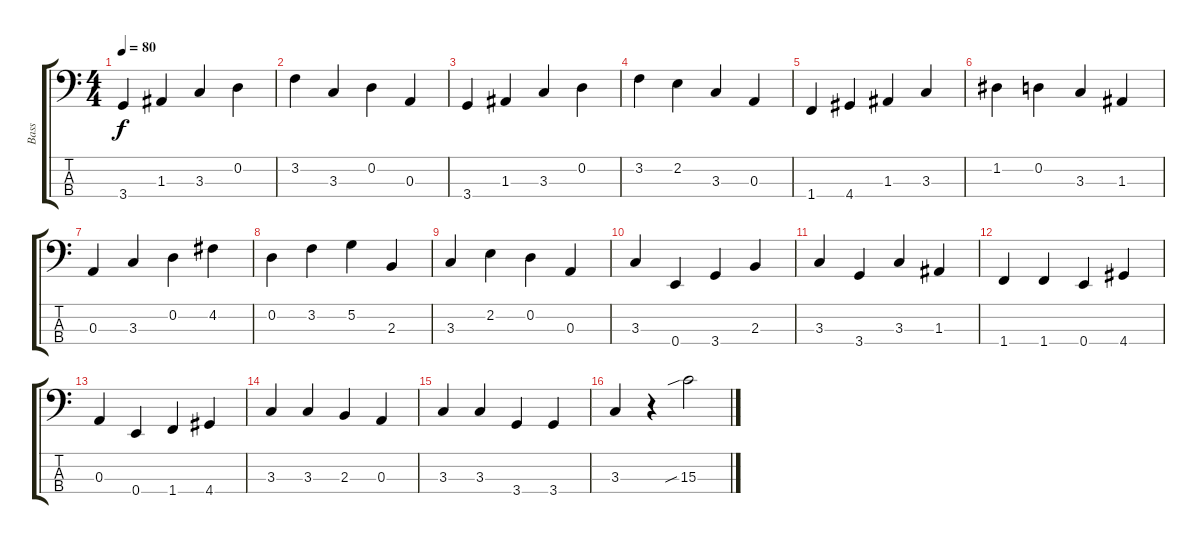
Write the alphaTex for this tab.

\track ("Bass" "Bass") {instrument fretlessbass}
\staff {score tabs}
\tuning (G2 D2 A1 E1) {hide}
\ts (4 4)
\tempo 80
\clef f4
\ks c
3.4.4{dy f} 1.3.4 3.3.4 0.2.4 |
3.2.4 3.3.4 0.2.4 0.3.4 |
3.4.4 1.3.4 3.3.4 0.2.4 |
3.2.4 2.2.4 3.3.4 0.3.4 |
1.4.4 4.4.4 1.3.4 3.3.4 |
1.2.4 0.2.4 3.3.4 1.3.4 |
0.3.4 3.3.4 0.2.4 4.2.4 |
0.2.4 3.2.4 5.2.4 2.3.4 |
3.3.4 2.2.4 0.2.4 0.3.4 |
3.3.4 0.4.4 3.4.4 2.3.4 |
3.3.4 3.4.4 3.3.4 1.3.4 |
1.4.4 1.4.4 0.4.4 4.4.4 |
0.3.4 0.4.4 1.4.4 4.4.4 |
3.3.4 3.3.4 2.3.4 0.3.4 |
3.3.4 3.3.4 3.4.4 3.4.4 |
3.3.4 r.4 15.3{sib}.2
